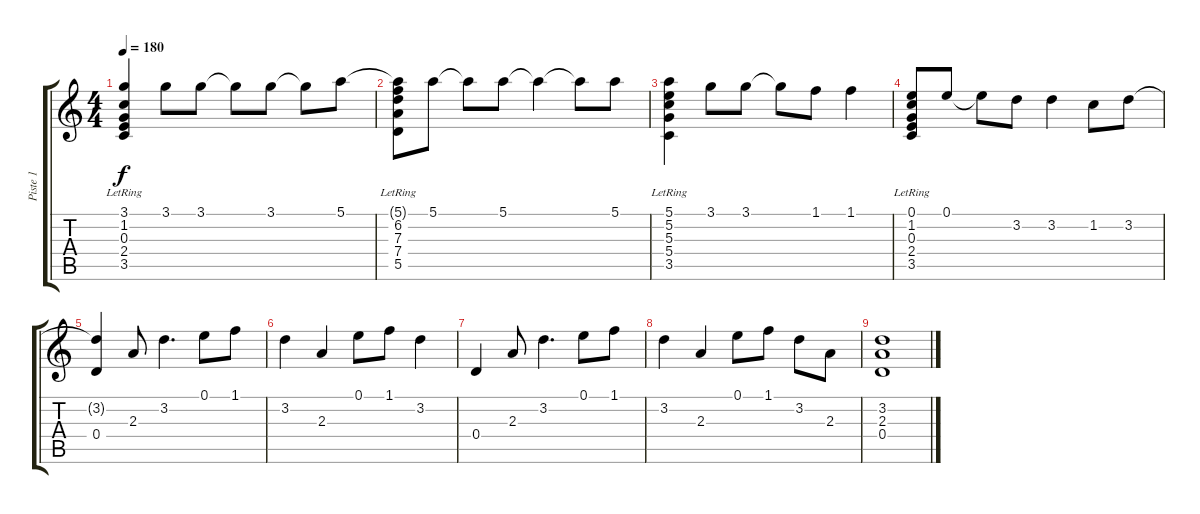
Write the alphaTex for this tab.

\track ("Piste 1" "Piste 1") {instrument acousticguitarsteel}
\staff {score tabs}
\tuning (E4 B3 G3 D3 A2 E2) {hide}
\ts (4 4)
\tempo 180
\clef g2
\ks c
(3.1{lr} 1.2{lr} 0.3{lr} 2.4{lr} 3.5{lr}).4{dy f} 3.1.8 3.1.8 3.1{t}.8 3.1.8 3.1{t}.8 5.1.8 |
(5.1{t} 6.2{lr} 7.3{lr} 7.4{lr} 5.5{lr}).8 5.1.8 5.1{t}.8 5.1.8 5.1{t}.4 5.1{t}.8 5.1.8 |
(5.1{lr} 5.2{lr} 5.3{lr} 5.4{lr} 3.5{lr}).4 3.1.8 3.1.8 3.1{t}.8 1.1.8 1.1.4 |
(0.1{lr} 1.2{lr} 0.3{lr} 2.4{lr} 3.5{lr}).8 0.1.8 0.1{t}.8 3.2.8 3.2.4 1.2.8 3.2.8 |
(3.2{t} 0.4).4 2.3.8 3.2.4{d} 0.1.8 1.1.8 |
3.2.4 2.3.4 0.1.8 1.1.8 3.2.4 |
0.4.4 2.3.8 3.2.4{d} 0.1.8 1.1.8 |
3.2.4 2.3.4 0.1.8 1.1.8 3.2.8 2.3.8 |
(3.2 2.3 0.4).1
